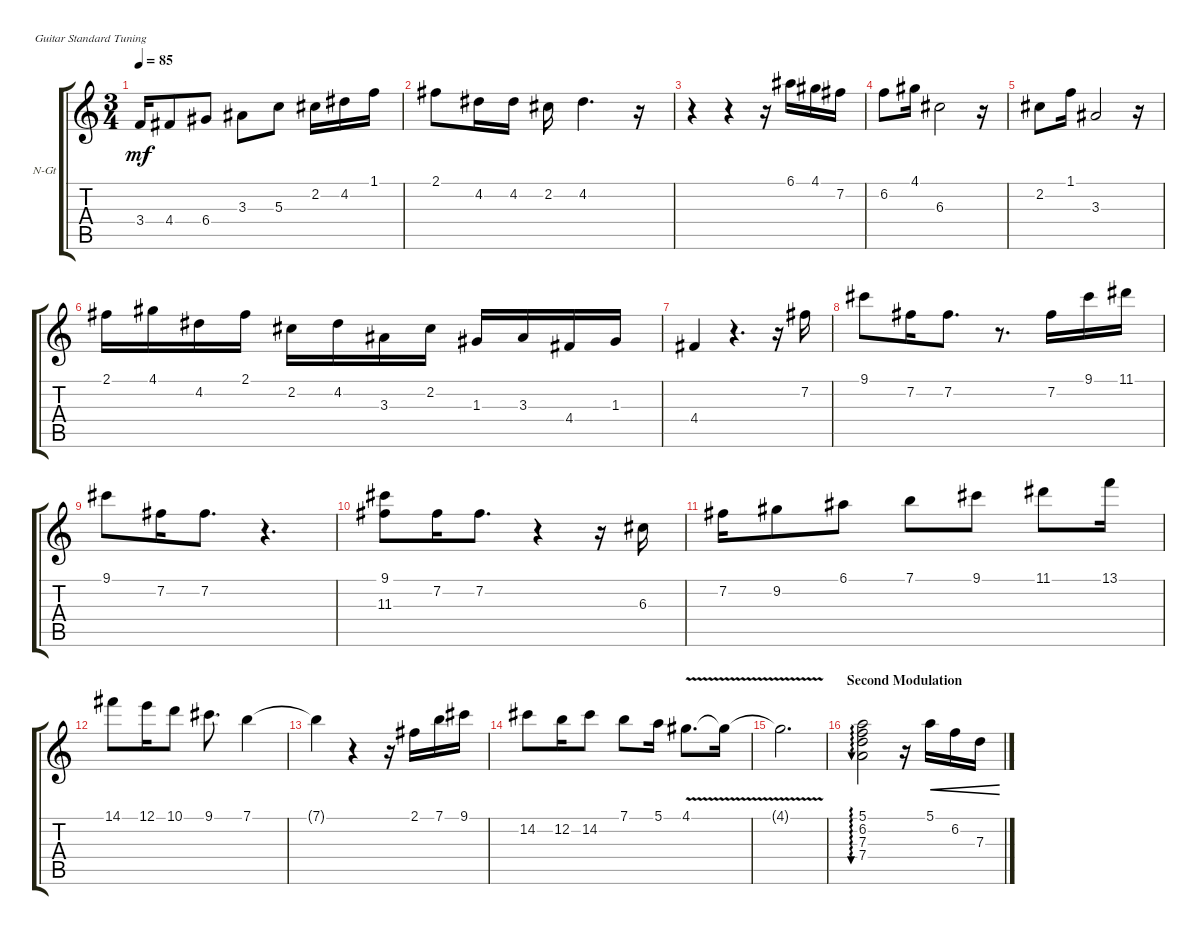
\defaultSystemsLayout 4
\bracketExtendMode groupsimilarinstruments
\firstSystemTrackNameOrientation horizontal
\otherSystemsTrackNameOrientation horizontal
\track ("Nylon Guitar" "N-Gt") {instrument acousticguitarnylon}
\staff {score tabs}
\tuning (E4 B3 G3 D3 A2 E2)
\ts (3 4)
\scale
0.305237
\tempo 85
\accidentals auto
\clef g2
\ottava regular
\simile none
\ks c
3.4.16{dy mf} 4.4.8 6.4.8 3.3.8 5.3.8 2.2.16 4.2.16 1.1.16 |
\scale
0.262643 2.1.8 4.2.16 4.2.16 2.2.16 4.2.4{d} r.16 |
\scale
0.226668 r.4 r.4 r.16 6.1.16 4.1.16 7.2.16 |
6.2.8 4.1.16 6.3.2 r.16 |
2.2.8 1.1.16 3.3.2 r.16 |
2.1.16 4.1.16 4.2.16 2.1.16 2.2.16 4.2.16 3.3.16 2.2.16 1.3.16 3.3.16 4.4.16 1.3.16 |
4.4.4 r.4{d} r.16 7.2.16 |
9.1.8 7.2.16 7.2.8{d} r.8{d} 7.2.16 9.1.16 11.1.16 |
9.1.8 7.2.16 7.2.8{d} r.4{d} |
(9.1 11.3).8 7.2.16 7.2.8{d} r.4 r.16 6.3.16 |
7.2.16 9.2.8 6.1.8 7.1.8 9.1.8 11.1.8 13.1.16 |
14.1.8 12.1.16 10.1.8 9.1.8{d} 7.1.4 |
7.1{t}.4 r.4 r.16 2.1.16 7.1.16 9.1.16 |
14.2.8 12.2.16 14.2.8 7.1.8 5.1.16 4.1{v}.8{d} 4.1{v t}.16 |
4.1{v t}.2{d} |
\section ("" "Second Modulation")
(5.1 6.2 7.3 7.4).2{au 0} r.16 5.1.16{cre} 6.2.16{cre} 7.3.16{cre}
